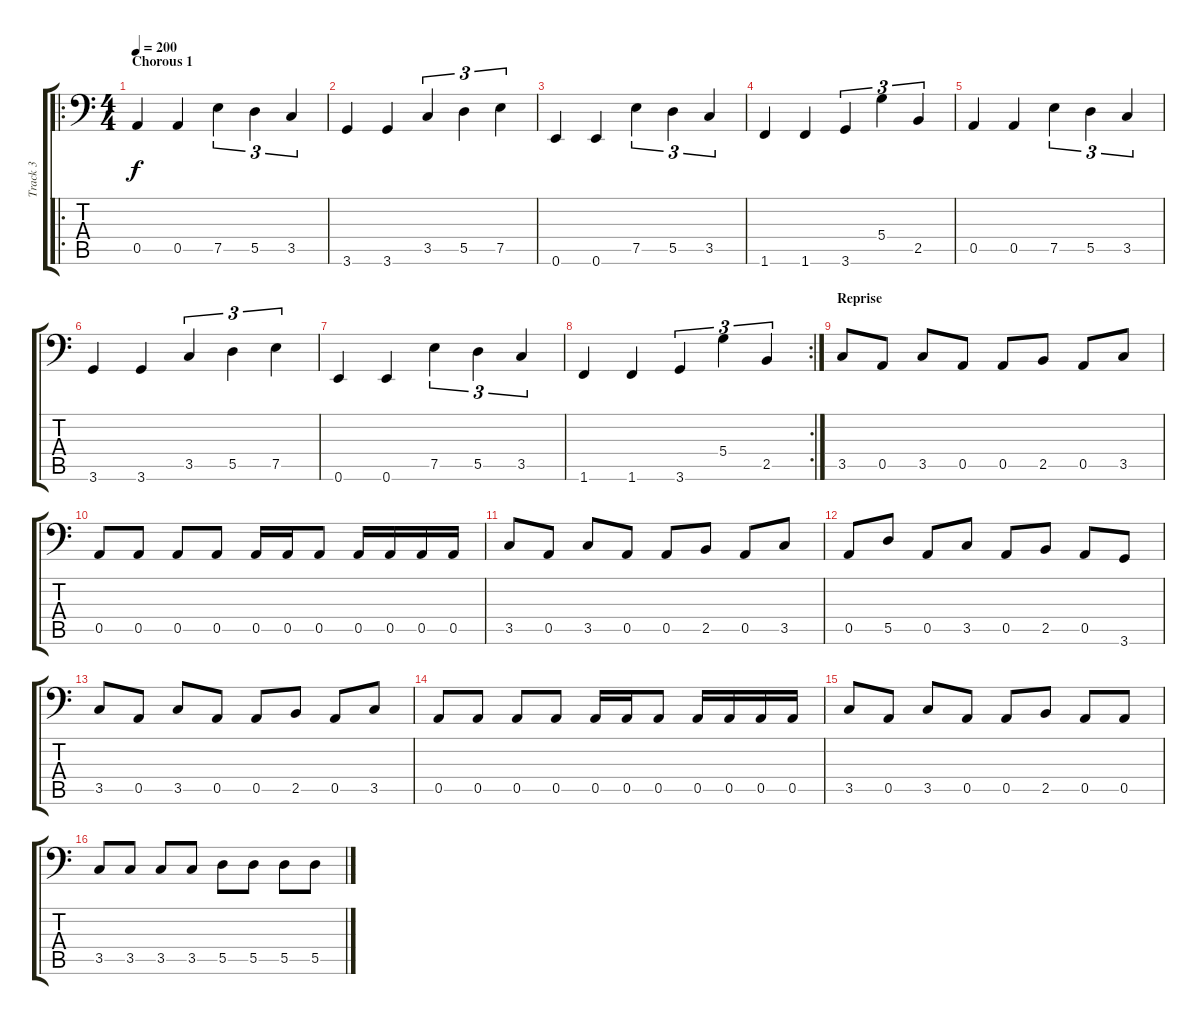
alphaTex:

\track ("Track 3" "Track 3") {instrument electricbassfinger}
\staff {score tabs}
\tuning (E3 B2 G2 D2 A1 E1) {hide}
\ro
\ts (4 4)
\section ("" "Chorous 1")
\tempo 200
\clef f4
\ks c
0.5.4{dy f} 0.5.4 7.5.4{tu (3 2)} 5.5.4{tu (3 2)} 3.5.4{tu (3 2)} |
3.6.4 3.6.4 3.5.4{tu (3 2)} 5.5.4{tu (3 2)} 7.5.4{tu (3 2)} |
0.6.4 0.6.4 7.5.4{tu (3 2)} 5.5.4{tu (3 2)} 3.5.4{tu (3 2)} |
1.6.4 1.6.4 3.6.4{tu (3 2)} 5.4.4{tu (3 2)} 2.5.4{tu (3 2)} |
0.5.4 0.5.4 7.5.4{tu (3 2)} 5.5.4{tu (3 2)} 3.5.4{tu (3 2)} |
3.6.4 3.6.4 3.5.4{tu (3 2)} 5.5.4{tu (3 2)} 7.5.4{tu (3 2)} |
0.6.4 0.6.4 7.5.4{tu (3 2)} 5.5.4{tu (3 2)} 3.5.4{tu (3 2)} |
\rc 2
1.6.4 1.6.4 3.6.4{tu (3 2)} 5.4.4{tu (3 2)} 2.5.4{tu (3 2)} |
\section ("" "Reprise")
3.5.8 0.5.8 3.5.8 0.5.8 0.5.8 2.5.8 0.5.8 3.5.8 |
0.5.8 0.5.8 0.5.8 0.5.8 0.5.16 0.5.16 0.5.8 0.5.16 0.5.16 0.5.16 0.5.16 |
3.5.8 0.5.8 3.5.8 0.5.8 0.5.8 2.5.8 0.5.8 3.5.8 |
0.5.8 5.5.8 0.5.8 3.5.8 0.5.8 2.5.8 0.5.8 3.6.8 |
3.5.8 0.5.8 3.5.8 0.5.8 0.5.8 2.5.8 0.5.8 3.5.8 |
0.5.8 0.5.8 0.5.8 0.5.8 0.5.16 0.5.16 0.5.8 0.5.16 0.5.16 0.5.16 0.5.16 |
3.5.8 0.5.8 3.5.8 0.5.8 0.5.8 2.5.8 0.5.8 0.5.8 |
3.5.8 3.5.8 3.5.8 3.5.8 5.5.8 5.5.8 5.5.8 5.5.8
